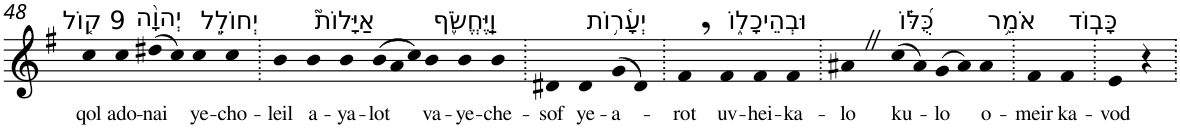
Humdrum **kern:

**kern	**text
*part1	*part1
*staff1	*staff1
*I"Piano	*
*I'Pno	*
!!LO:PB:g=z
*clefG2	*
*k[f#]	*
*G:	*
=48	=48
!LO:TX:a:t=9 ק֤וֹל	!
!	!LO:LY:b
4cc	qol
!LO:TX:a:t=יְהוָ֨ה	!
!	!LO:LY:b
4cc	ado-
!	!LO:LY:b
(>8dd#X	-nai
8cc)	.
!LO:TX:a:t=יְחוֹלֵ֣ל	!
!	!LO:LY:b
4cc	ye-
!	!LO:LY:b
4cc	-cho-
=49.	=49.
!	!LO:LY:b
4b	-leil
!LO:TX:a:t=אַיָּלוֹת֮	!
!	!LO:LY:b
4b	a-
!	!LO:LY:b
4b	-ya-
*Xtuplet	*
!	!LO:LY:b
(>12b	-lot
12a	.
12cc)	.
!LO:TX:a:t=וַֽיֶּחֱשֹׂ֪ף	!
!	!LO:LY:b
4b	va-
!	!LO:LY:b
4b	-ye-
!	!LO:LY:b
4b	-che-
=50.	=50.
!	!LO:LY:b
4d#X	-sof
!LO:TX:a:t=יְעָ֫ר֥וֹת	!
!	!LO:LY:b
4d#	ye-
!	!LO:LY:b
(>8g	-a-
8d#)	.
=51.	=51.
!	!LO:LY:b
4f#,	-rot
!LO:TX:a:t=וּבְהֵיכָל֑וֹ	!
!	!LO:LY:b
4f#	uv-
!	!LO:LY:b
4f#	-hei-
!	!LO:LY:b
4f#	-ka-
=52.	=52.
!	!LO:LY:b
4a#XZ	-lo
!LO:TX:a:t=כֻּ֝לּ֗וֹ	!
!	!LO:LY:b
(>8cc	ku-
8a#)	.
!	!LO:LY:b
(>8g	-lo
8a#)	.
!LO:TX:a:t=אֹמֵ֥ר	!
!	!LO:LY:b
4a#	o-
=53.	=53.
!	!LO:LY:b
4f#	-meir
!LO:TX:a:t=כָּבֽוֹד	!
!	!LO:LY:b
4f#	ka-
=54.	=54.
!	!LO:LY:b
4e	-vod
4r	.
=.	=.
*-	*-
